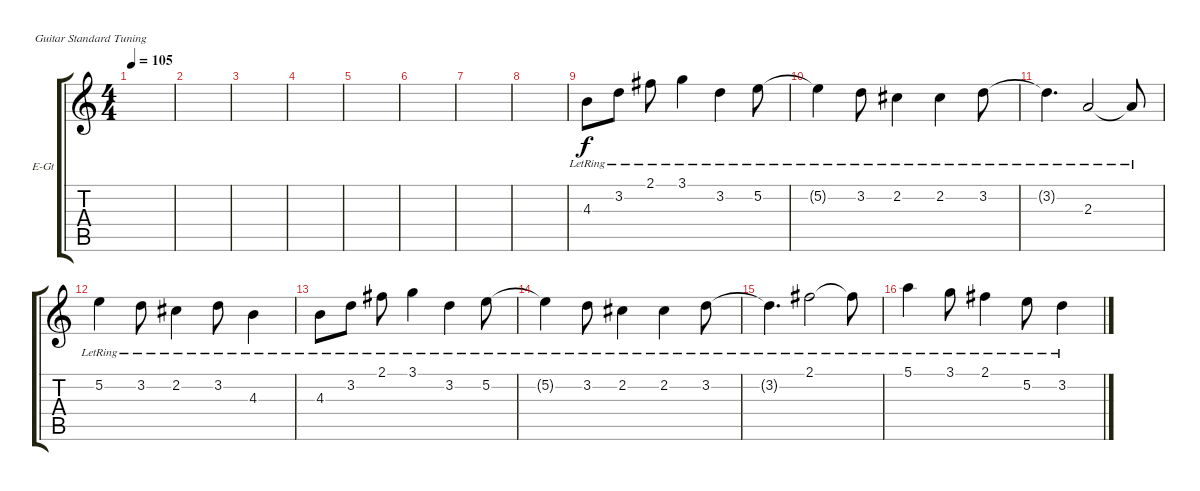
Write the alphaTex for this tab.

\defaultSystemsLayout 4
\bracketExtendMode groupsimilarinstruments
\firstSystemTrackNameOrientation horizontal
\otherSystemsTrackNameOrientation horizontal
\track ("Acoustic Piano" "E-Gt") {instrument electricguitarclean}
\staff {score tabs}
\tuning (E4 B3 G3 D3 A2 E2)
\ts (4 4)
\tempo 105
\clef g2
\scale
0.333333
\ks c
|
\scale
0.333333 |
\scale
0.333333 |
\scale
0.333333 |
\scale
0.333333 |
\scale
0.333333 |
\scale
0.333333 |
\scale
0.333333 |
\scale
0.333333 4.3{lr}.8 3.2{lr}.8 2.1{lr}.8 3.1{lr}.4 3.2{lr}.4 5.2{lr}.8 |
\scale
0.333333 5.2{lr t}.4 3.2{lr}.8 2.2{lr}.4 2.2{lr}.4 3.2{lr}.8 |
\scale
0.333333 3.2{lr t}.4{d} 2.3{lr}.2 2.3{lr t}.8 |
\scale
0.333333 5.2{lr}.4 3.2{lr}.8 2.2{lr}.4 3.2{lr}.8 4.3{lr}.4 |
\scale
0.333333 4.3{lr}.8 3.2{lr}.8 2.1{lr}.8 3.1{lr}.4 3.2{lr}.4 5.2{lr}.8 |
\scale
0.333333 5.2{lr t}.4 3.2{lr}.8 2.2{lr}.4 2.2{lr}.4 3.2{lr}.8 |
\scale
0.333333 3.2{lr t}.4{d} 2.1{lr}.2 2.1{lr t}.8 |
\scale
0.333333 5.1{lr}.4 3.1{lr}.8 2.1{lr}.4 5.2{lr}.8 3.2{lr}.4
